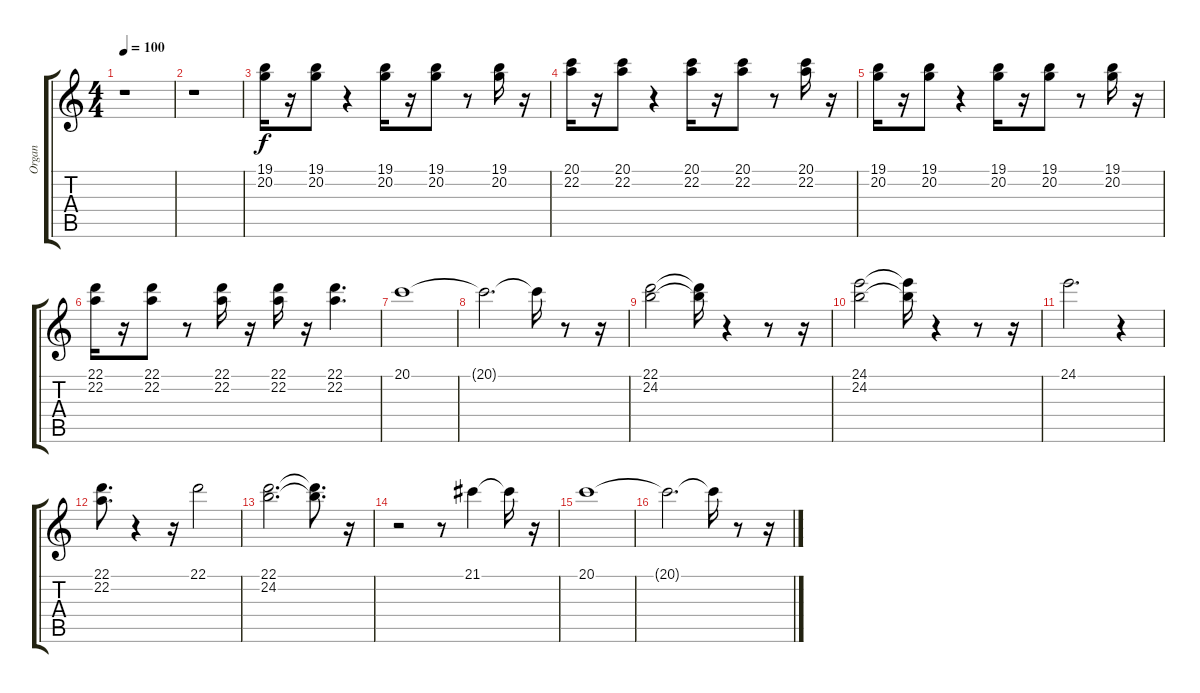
\track ("Organ" "Organ") {instrument rockorgan}
\staff {score tabs}
\tuning (E4 B3 G3 D3 A2 E2) {hide}
\ts (4 4)
\tempo 100
\clef g2
\ks c
r.1{dy f} |
r.1 |
(19.1 20.2).16 r.16 (19.1 20.2).8 r.4 (19.1 20.2).16 r.16 (19.1 20.2).8 r.8 (19.1 20.2).16 r.16 |
(20.1 22.2).16 r.16 (20.1 22.2).8 r.4 (20.1 22.2).16 r.16 (20.1 22.2).8 r.8 (20.1 22.2).16 r.16 |
(19.1 20.2).16 r.16 (19.1 20.2).8 r.4 (19.1 20.2).16 r.16 (19.1 20.2).8 r.8 (19.1 20.2).16 r.16 |
(22.1 22.2).16 r.16 (22.1 22.2).8 r.8 (22.1 22.2).16 r.16 (22.1 22.2).16 r.16 (22.1 22.2).4{d} |
20.1.1 |
20.1{t}.2{d} 20.1{t}.16 r.8 r.16 |
(22.1 24.2).2 (22.1{t} 24.2{t}).16 r.4 r.8 r.16 |
(24.1 24.2).2 (24.1{t} 24.2{t}).16 r.4 r.8 r.16 |
24.1.2{d} r.4 |
(22.1 22.2).8{d} r.4 r.16 22.1.2 |
(22.1 24.2).2{d} (22.1{t} 24.2{t}).8{d} r.16 |
r.2 r.8 21.1.4 21.1{t}.16 r.16 |
20.1.1 |
20.1{t}.2{d} 20.1{t}.16 r.8 r.16
